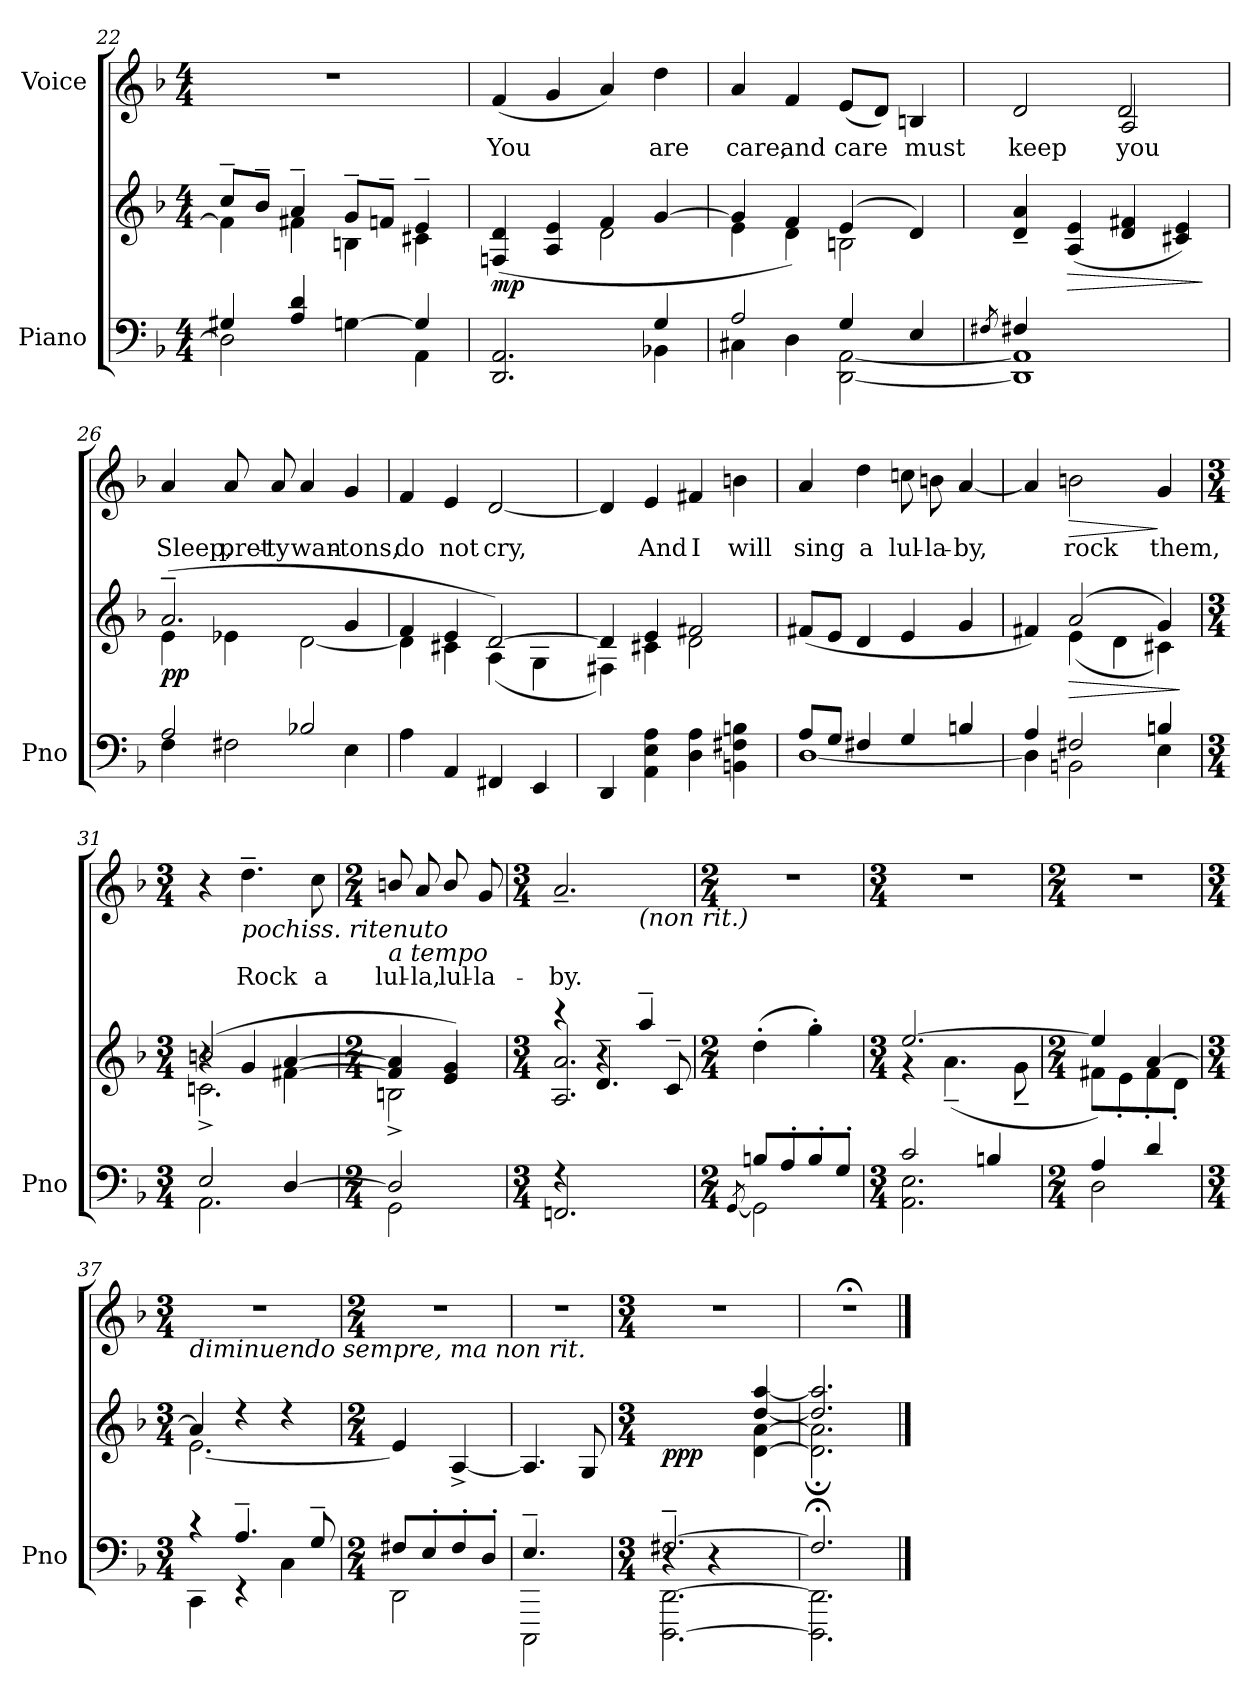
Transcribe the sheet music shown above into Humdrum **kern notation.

**kern	**kern	**dynam	**kern	**text	**dynam
*part2	*part2	*part2	*part1	*part1	*part1
*staff3	*staff2	*staff2/3	*staff1	*staff1	*staff1
*I"Piano	*	*	*I"Voice	*	*
*I'Pno	*	*	*	*	*
*clefF4	*clefG2	*	*clefG2	*	*
*k[b-]	*k[b-]	*	*k[b-]	*	*
*M4/4	*M4/4	*	*M4/4	*	*
=22	=22	=22	=22	=22	=22
*^	*^	*	*	*	*
4G#X/	2D\]	8cc~/L	4f\]	.	1r	.	.
.	.	8b-~/J	.	.	.	.	.
4A/ 4d/	.	4a~/	4f#X\	.	.	.	.
[>4Gn\	4ryy	8g~/L	4Bn\	.	.	.	.
.	.	8fn~/J	.	.	.	.	.
4AA\	4G/]	4e~/	4c#X\	.	.	.	.
!!LO:LB:g=z
=23	=23	=23	=23	=23	=23	=23	=23
!	!	!	!	!LO:DY:b	!	!LO:LY:b	!
2.DD/ 2.AA/	2.ryy	(4Fn/ 4d/	2ryy	mp	(4f/	You	.
.	.	4A/ 4e/	.	.	4g/	.	.
.	.	4f/	2d\	.	4a/)	.	.
!	!	!	!	!	!	!LO:LY:b	!
4G/	4BB-X\	[4g/	.	.	4dd\	are	.
=24	=24	=24	=24	=24	=24	=24	=24
!	!	!	!	!	!	!LO:LY:b	!
2A/	4C#X\	4g/]	4e\	.	4a/	care,	.
!	!	!	!	!	!	!LO:LY:b	!
.	4D\	4f/)	4d\	.	4f/	and	.
!	!	!	!	!	!	!LO:LY:b	!
4G/	[2DD\ [2AA\	(4e/	2Bn\	.	(8e/L	care	.
.	.	.	.	.	8d/J)	.	.
!	!	!	!	!	!	!LO:LY:b	!
4E/	.	4d/)	.	.	4Bn/	must	.
*	*	*v	*v	*	*	*	*
=25	=25	=25	=25	=25	=25	=25
8qF#X/	.	.	.	.	.	.
!	!	!	!	!	!LO:LY:b	!
*	*	*	*	*^	*	*
4F#/	1DD] 1AA]	4d/~> 4a/~>	.	2d/	2ryy	keep	.
!	!	!	!LO:HP:b	!	!	!	!
4ryy	.	(>4A/ 4e/	>	.	.	.	.
!	!	!	!	!	!	!LO:LY:b	!
2ryy	.	4d/ 4f#X/	.	2A/	2d/	you	.
.	.	4c#X/ 4e/)	.	.	.	.	.
*v	*v	*	*	*v	*v	*	*
.	.	]	.	.	.
!!LO:PB:g=z
=26	=26	=26	=26	=26	=26
*^	*^	*	*	*	*
!	!	!	!	!LO:DY:b	!	!LO:LY:b	!
2A/	4F\	(2.a~/	4e\	pp	4a/	Sleep,	.
!	!	!	!	!	!	!LO:LY:b	!
.	2F#X\	.	4e-X\	.	8a/	pret-	.
!	!	!	!	!	!	!LO:LY:b	!
.	.	.	.	.	8a/	-ty	.
!	!	!	!	!	!	!LO:LY:b	!
2B-X/	.	.	[2d\	.	4a/	wan-	.
!	!	!	!	!	!	!LO:LY:b	!
.	4E\	4g/	.	.	4g/	-tons,	.
=27	=27	=27	=27	=27	=27	=27	=27
!	!	!	!	!	!	!LO:LY:b	!
*v	*v	*	*	*	*	*	*
4A\	4f/	4d\]	.	4f/	do	.
!	!	!	!	!	!LO:LY:b	!
4AA/	4e/	4c#X\	.	4e/	not	.
!	!	!	!	!	!LO:LY:b	!
4FF#X/	[2d/)	(4A\	.	[2d/	cry,	.
4EE/	.	4G\	.	.	.	.
=28	=28	=28	=28	=28	=28	=28
4DD/	4d/]	4F#X\)	.	4d/]	.	.
!	!	!	!	!	!LO:LY:b	!
4AA\ 4E\ 4A\	4e/	4c#X\	.	4e/	And	.
!	!	!	!	!	!LO:LY:b	!
4D\ 4A\	2f#X/	2d\	.	4f#X/	I	.
!	!	!	!	!	!LO:LY:b	!
4BBn\ 4F#X\ 4Bn\	.	.	.	4bn\	will	.
*	*v	*v	*	*	*	*
!!LO:LB:g=z
=29	=29	=29	=29	=29	=29
*^	*	*	*	*	*
!	!	!	!	!	!LO:LY:b	!
8A/L	[1D	(8f#X/L	.	4a/	sing	.
8G/J	.	8e/J	.	.	.	.
!	!	!	!	!	!LO:LY:b	!
4F#X/	.	4d/	.	4dd\	a	.
!	!	!	!	!	!LO:LY:b	!
4G/	.	4e/	.	8ccn\	lul-	.
!	!	!	!	!	!LO:LY:b	!
.	.	.	.	8bn\	-la-	.
!	!	!	!	!	!LO:LY:b	!
4Bn/	.	4g/	.	[4a/	-by,	.
=30	=30	=30	=30	=30	=30	=30
*	*	*^	*	*	*	*
4A/	4D\]	4f#X/)	4ryy	.	4a/]	.	.
!	!	!	!	!LO:HP:b	!	!LO:LY:b	!LO:HP:b
2F#X/	2BBn\	(>2a/	(4e\	>	2bn\	rock	>
.	.	.	4d\	.	.	.	.
!	!	!	!	!	!	!LO:LY:b	!
4Bn/	4E\	4g/)	4c#X\)	.	4g/	them,	]
*v	*v	*	*	*	*	*	*
*	*v	*v	*	*	*	*
.	.	]	.	.	.
=31	=31	=31	=31	=31	=31
*M3/4	*M3/4	*	*M3/4	*	*
*^	*^	*	*	*	*
*	*	*	*^	*	*	*	*
2E/	2.AA\	(2bn/	2.cn^\	4r	.	4r	.	.
!	!	!	!	!	!	!LO:TX:b:i:t=pochiss. ritenuto	!	!
!	!	!	!	!	!	!	!LO:LY:b	!
.	.	.	.	4g/	.	4.dd~\	Rock	.
[4D/	.	[4a/	.	[4f#X\	.	.	.	.
!	!	!	!	!	!	!	!LO:LY:b	!
.	.	.	.	.	.	8cc\	a	.
*	*	*v	*v	*v	*	*	*	*
=32	=32	=32	=32	=32	=32	=32
*M2/4	*	*M2/4	*	*M2/4	*	*
*	*	*^	*	*	*	*
!	!	!	!	!	!LO:TX:b:i:t=a tempo	!	!
!	!	!	!	!	!	!LO:LY:b	!
2D/]	2GG\	4f#/] 4a/]	2Bn^\	.	8bn/	lul-	.
!	!	!	!	!	!	!LO:LY:b	!
.	.	.	.	.	8a/	-la,	.
!	!	!	!	!	!	!LO:LY:b	!
.	.	4e/ 4g/)	.	.	8b/	lul-	.
!	!	!	!	!	!	!LO:LY:b	!
.	.	.	.	.	8g/	-la-	.
*	*	*v	*v	*	*	*	*
!!LO:LB:g=z
=33	=33	=33	=33	=33	=33	=33
*M3/4	*	*M3/4	*	*M3/4	*	*
*	*	*^	*	*	*	*
*	*	*	*^	*	*	*	*
!	!	!	!	!	!	!	!LO:LY:b	!
*	*	*	*	*	*	*^	*	*
4r	2.FFn/	4r	2.A/ 2.a/	4ryy	.	2.a~>/	2ryy	-by.	.
2ryy	.	4r	.	4.d~/	.	.	.	.	.
!	!	!	!	!	!	!	!LO:TX:b:i:t=(non rit.)	!	!
.	.	4aa~/	.	.	.	.	4ryy	.	.
.	.	.	.	8c~/	.	.	.	.	.
*	*	*v	*v	*v	*	*	*	*	*
*	*	*	*	*v	*v	*	*
=34	=34	=34	=34	=34	=34	=34
*M2/4	*	*M2/4	*	*M2/4	*	*
.	[<8qGG/	.	.	.	.	.
8Bn/L	2GG\]	(4dd'\	.	2r	.	.
8A'/	.	.	.	.	.	.
8B'/	.	4gg'\)	.	.	.	.
8G'/J	.	.	.	.	.	.
=35	=35	=35	=35	=35	=35	=35
*M3/4	*	*M3/4	*	*M3/4	*	*
*	*	*^	*	*	*	*
2c/	2.AA\ 2.E\	[2.ee/	4r	.	2.r	.	.
.	.	.	(4.a~\	.	.	.	.
4Bn/	.	.	.	.	.	.	.
.	.	.	8g~\	.	.	.	.
=36	=36	=36	=36	=36	=36	=36	=36
*M2/4	*	*M2/4	*	*	*M2/4	*	*
4A/	2D\	4ee/]	8f#X\L)	.	2r	.	.
.	.	.	8e'\	.	.	.	.
4d/	.	[4a/	8f#'\	.	.	.	.
.	.	.	8d'\J	.	.	.	.
!!LO:LB:g=z
=37	=37	=37	=37	=37	=37	=37	=37
*M3/4	*	*M3/4	*	*	*M3/4	*	*
!	!	!	!	!	!LO:TX:b:i:t=diminuendo sempre, ma non rit.	!	!
4r	4CC\	4a/]	[2.e\	.	2.r	.	.
4.A~/	4r	4r	.	.	.	.	.
.	4C\	4r	.	.	.	.	.
8G~/	.	.	.	.	.	.	.
*	*	*v	*v	*	*	*	*
=38	=38	=38	=38	=38	=38	=38
*M2/4	*	*M2/4	*	*M2/4	*	*
8F#X/L	2DD\	4e/]	.	2r	.	.
8E'/	.	.	.	.	.	.
8F#'/	.	([4A^>/	.	.	.	.
8D'/J	.	.	.	.	.	.
=39	=39	=39	=39	=39	=39	=39
*	*	*^	*	*	*	*
4.E~/	2CCC\	4.A/]	4.ryy	.	2r	.	.
8ryy	.	8ryy	8G/	.	.	.	.
*v	*v	*	*	*	*	*	*
=40	=40	=40	=40	=40	=40	=40
*M3/4	*M3/4	*	*	*M3/4	*	*
*^	*	*	*	*	*	*
*	*^	*	*	*	*	*	*
!	!	!	!	!	!LO:DY:b	!	!	!
[2.F#X~/)	4r	[2.DDD\ [2.DD\	2ryy	2ryy	ppp	2.r	.	.
.	4r	.	.	.	.	.	.	.
.	4ryy	.	[4d\ [4a\	[4dd/ [4aa/	.	.	.	.
*	*v	*v	*	*	*	*	*	*
=41	=41	=41	=41	=41	=41	=41	=41
2.F#;</]	2.DDD\] 2.DD\]	2.d\] 2.a\]	2.dd/];< 2.aa/];<	.	2.r;<	.	.
*v	*v	*	*	*	*	*	*
*	*v	*v	*	*	*	*
==	==	==	==	==	==
*-	*-	*-	*-	*-	*-
